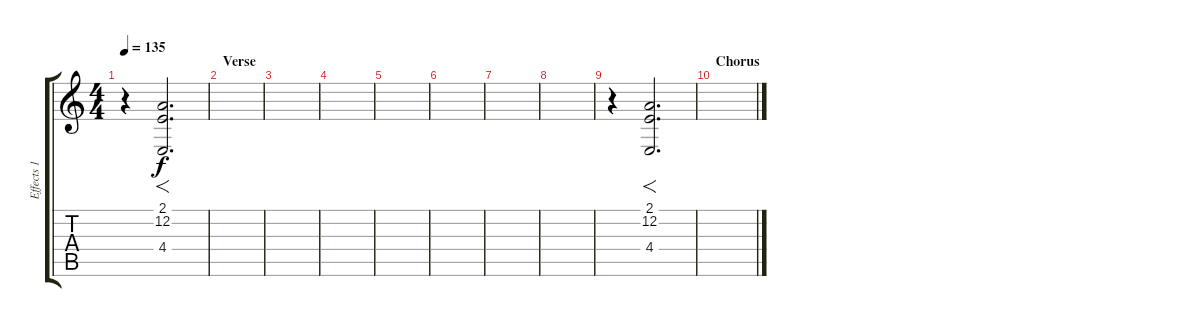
\track ("Effects 1" "Effects 1") {instrument lead2sawtooth}
\staff {score tabs}
\tuning (D4 A3 F3 C3 G2 D2) {hide}
\ts (4 4)
\tempo 135
\clef g2
\ks c
r.4{dy f} (2.1 12.2 4.4).2{f d} |
\section ("" "Verse")
|
|
|
|
|
|
|
r.4 (2.1 12.2 4.4).2{f d} |
\section ("" "Chorus")
